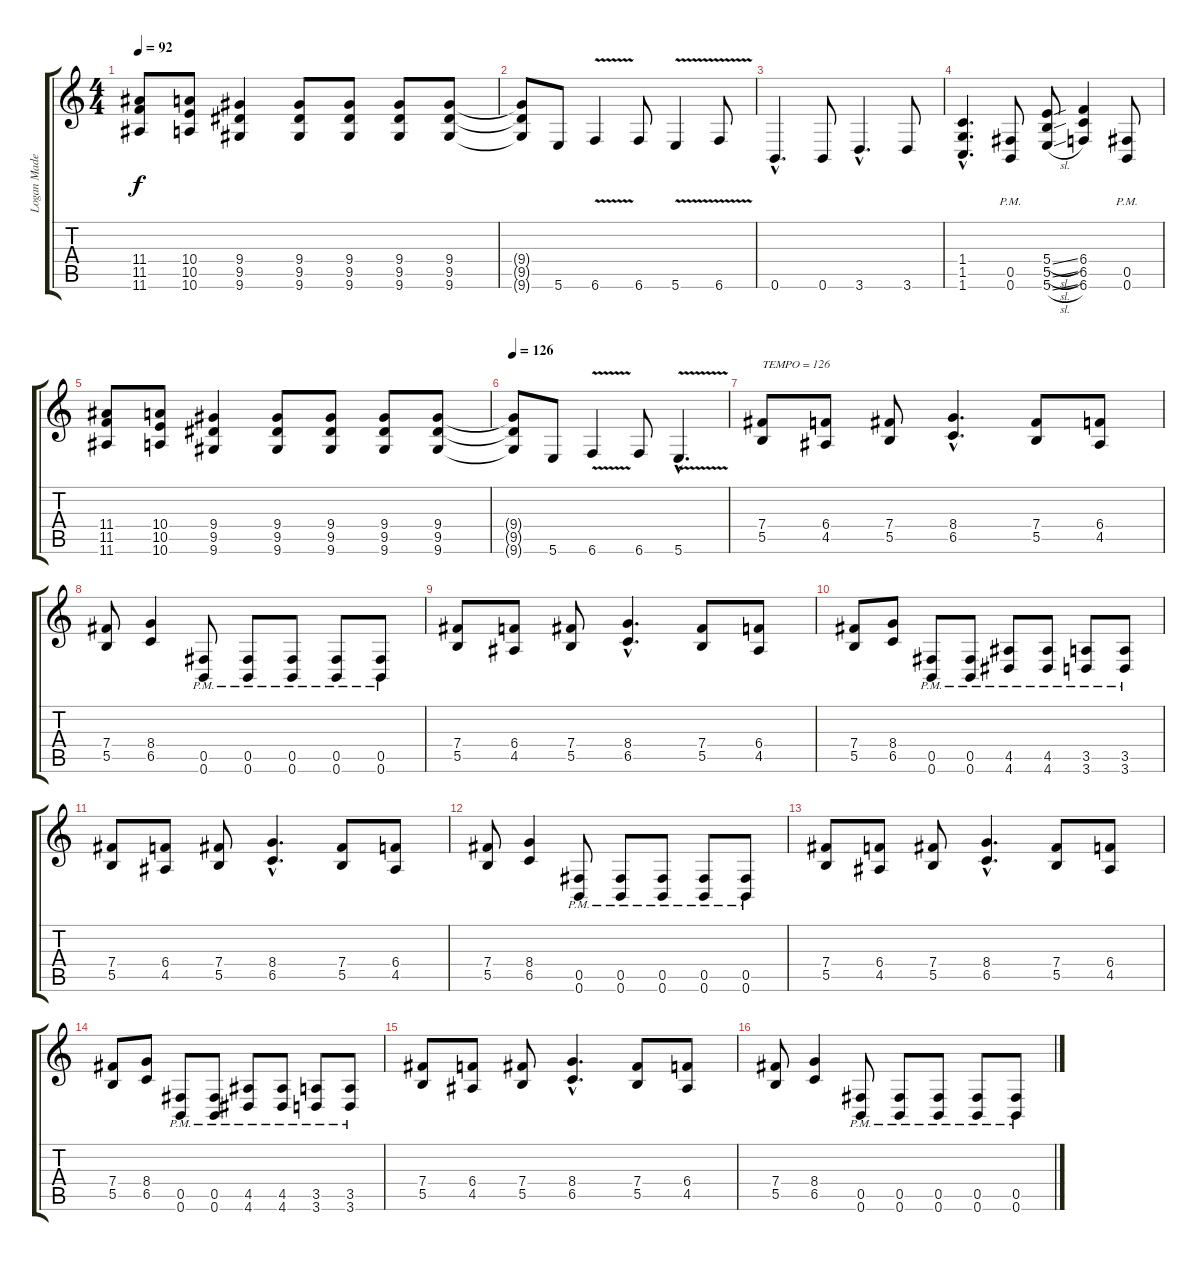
\track ("Logan Mader" "Logan Made") {instrument distortionguitar}
\staff {score tabs}
\tuning (Db4 Ab3 E3 B2 Gb2 B1) {hide}
\ts (4 4)
\tempo 92
\clef g2
\ks c
(11.4 11.5 11.6).8{dy f} (10.4 10.5 10.6).8 (9.4 9.5 9.6).4 (9.4 9.5 9.6).8 (9.4 9.5 9.6).8 (9.4 9.5 9.6).8 (9.4 9.5 9.6).8 |
(9.4{t} 9.5{t} 9.6{t}).8 5.6.8 6.6{v}.4 6.6.8 5.6{v}.4 6.6{v}.8 |
0.6{hac}.4{d} 0.6.8 3.6{hac}.4{d} 3.6.8 |
(1.4{hac} 1.5{hac} 1.6{hac}).4{d} (0.5{pm} 0.6{pm}).8 (5.4{sl} 5.5{sl} 5.6{sl}).8 (6.4 6.5 6.6).4 (0.5{pm} 0.6{pm}).8 |
(11.4 11.5 11.6).8 (10.4 10.5 10.6).8 (9.4 9.5 9.6).4 (9.4 9.5 9.6).8 (9.4 9.5 9.6).8 (9.4 9.5 9.6).8 (9.4 9.5 9.6).8 |
\tempo 126
(9.4{t} 9.5{t} 9.6{t}).8 5.6.8 6.6{v}.4 6.6.8 5.6{v hac}.4{d} |
(7.4 5.5).8{txt "TEMPO = 126 "} (6.4 4.5).8 (7.4 5.5).8 (8.4{hac} 6.5{hac}).4{d} (7.4 5.5).8 (6.4 4.5).8 |
(7.4 5.5).8 (8.4 6.5).4 (0.5{pm} 0.6{pm}).8 (0.5{pm} 0.6{pm}).8 (0.5{pm} 0.6{pm}).8 (0.5{pm} 0.6{pm}).8 (0.5{pm} 0.6{pm}).8 |
(7.4 5.5).8 (6.4 4.5).8 (7.4 5.5).8 (8.4{hac} 6.5{hac}).4{d} (7.4 5.5).8 (6.4 4.5).8 |
(7.4 5.5).8 (8.4 6.5).8 (0.5{pm} 0.6{pm}).8 (0.5{pm} 0.6{pm}).8 (4.5{pm} 4.6{pm}).8 (4.5{pm} 4.6{pm}).8 (3.5{pm} 3.6{pm}).8 (3.5{pm} 3.6{pm}).8 |
(7.4 5.5).8 (6.4 4.5).8 (7.4 5.5).8 (8.4{hac} 6.5{hac}).4{d} (7.4 5.5).8 (6.4 4.5).8 |
(7.4 5.5).8 (8.4 6.5).4 (0.5{pm} 0.6{pm}).8 (0.5{pm} 0.6{pm}).8 (0.5{pm} 0.6{pm}).8 (0.5{pm} 0.6{pm}).8 (0.5{pm} 0.6{pm}).8 |
(7.4 5.5).8 (6.4 4.5).8 (7.4 5.5).8 (8.4{hac} 6.5{hac}).4{d} (7.4 5.5).8 (6.4 4.5).8 |
(7.4 5.5).8 (8.4 6.5).8 (0.5{pm} 0.6{pm}).8 (0.5{pm} 0.6{pm}).8 (4.5{pm} 4.6{pm}).8 (4.5{pm} 4.6{pm}).8 (3.5{pm} 3.6{pm}).8 (3.5{pm} 3.6{pm}).8 |
(7.4 5.5).8 (6.4 4.5).8 (7.4 5.5).8 (8.4{hac} 6.5{hac}).4{d} (7.4 5.5).8 (6.4 4.5).8 |
(7.4 5.5).8 (8.4 6.5).4 (0.5{pm} 0.6{pm}).8 (0.5{pm} 0.6{pm}).8 (0.5{pm} 0.6{pm}).8 (0.5{pm} 0.6{pm}).8 (0.5{pm} 0.6{pm}).8
